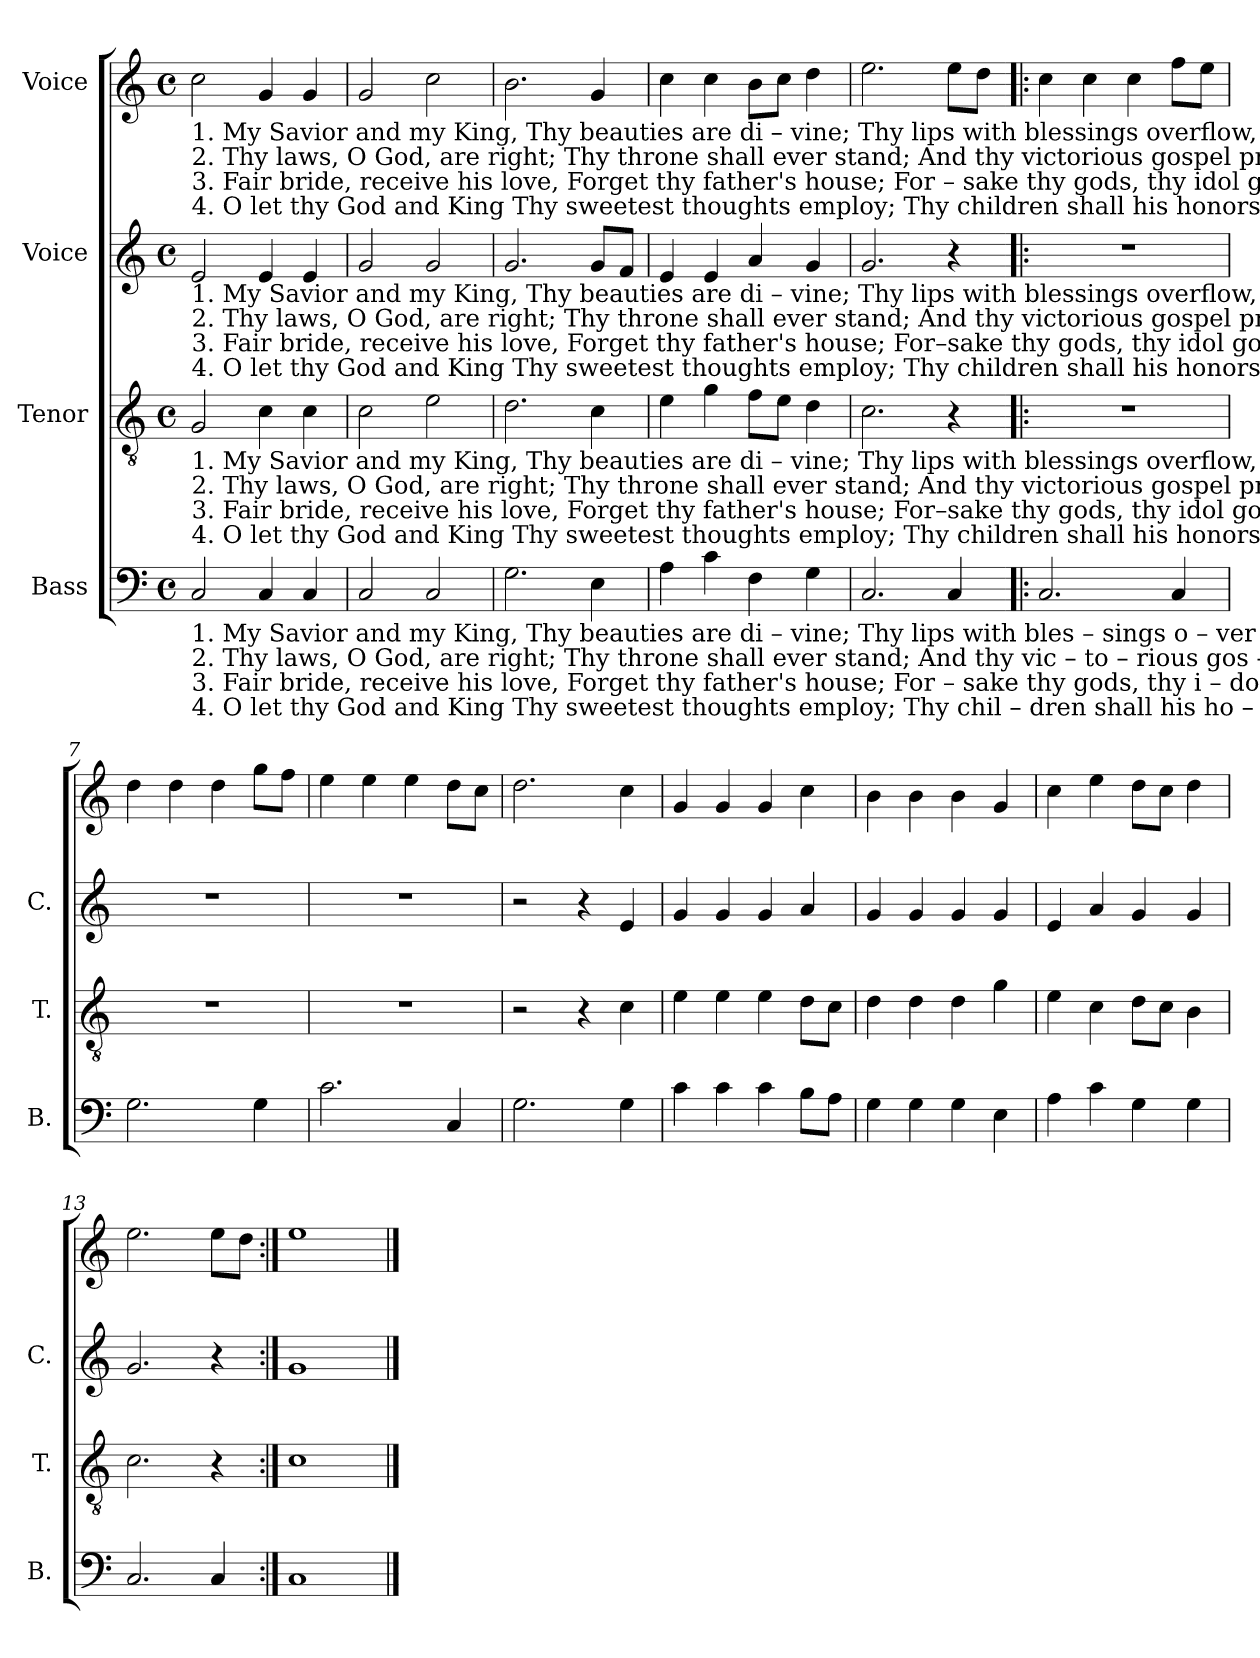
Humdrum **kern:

**kern	**kern	**kern	**kern
*part4	*part3	*part2	*part1
*staff4	*staff3	*staff2	*staff1
*I"Bass	*I"Tenor	*I"Voice	*I"Voice
*I'B.	*I'T.	*I'C.	*
*clefF4	*clefGv2	*clefG2	*clefG2
*k[]	*k[]	*k[]	*k[]
*M4/4	*M4/4	*M4/4	*M4/4
*met(c)	*met(c)	*met(c)	*met(c)
*MM130	*MM130	*MM130	*MM130
=1	=1	=1	=1
!	!	!	!LO:TX:b:t=1. My  Savior  and  my  King,   Thy  beauties    are    di – vine;  Thy   lips  with blessings overflow,   And   every  grace   is    thine.   Thy  lips  with  blessings overflow, And every grace is thine.  Thy
!	!	!	!LO:TX:b:t=2. Thy  laws,  O God, are  right;  Thy  throne shall ever stand;   And  thy  victorious  gospel  proves    A   scepter   in   thy   hand.  And  thy  victorious gospel proves   A  scepter   in   thy   hand.   And
!	!	!	!LO:TX:b:t=3. Fair bride, receive his love,  Forget  thy  father's  house;  For – sake  thy  gods, thy idol gods,  And  pay thy  Lord thy   vows.  For–sake thy gods, thy  idol  gods, And pay thy Lord thy  vows.  For–
!	!	!	!LO:TX:b:t=4. O  let  thy  God and King  Thy sweetest thoughts employ;  Thy  children  shall  his  honors sing   In    pa – la – ces   of    joy.    Thy  children shall his  honors sing   In   pa – la – ces  of   joy.    Thy
!	!	!LO:TX:b:t=1. My  Savior  and  my  King,   Thy  beauties    are    di – vine;                                                                                                                                                                                 Thy  lips  with  blessings overflow, And every grace is thine.     Thy	!
!	!	!LO:TX:b:t=2. Thy  laws,  O God, are  right;  Thy  throne shall ever stand;                                                                                                                                                                              And  thy  victorious gospel proves   A  scepter   in   thy   hand.   And	!
!	!	!LO:TX:b:t=3. Fair bride, receive his love,  Forget  thy  father's  house;                                                                                                                                                                                     For–sake thy gods, thy  idol  gods, And pay thy Lord thy  vows.  For–	!
!	!	!LO:TX:b:t=4. O  let  thy  God and King  Thy sweetest thoughts employ;                                                                                                                                                                             Thy  children shall his  honors sing   In   pa – la – ces  of   joy.    Thy	!
!	!LO:TX:b:t=1. My  Savior  and  my  King,   Thy  beauties    are    di – vine;                                                                                                                                                                                 Thy  lips  with  blessings overflow, And every grace is thine.     Thy	!	!
!	!LO:TX:b:t=2. Thy  laws,  O God, are  right;  Thy  throne shall ever stand;                                                                                                                                                                              And  thy  victorious gospel proves   A  scepter   in   thy   hand.   And	!	!
!	!LO:TX:b:t=3. Fair bride, receive his love,  Forget  thy  father's  house;                                                                                                                                                                                     For–sake thy gods, thy  idol  gods, And pay thy Lord thy  vows.  For–	!	!
!	!LO:TX:b:t=4. O  let  thy  God and King  Thy sweetest thoughts employ;                                                                                                                                                                             Thy  children shall his  honors sing   In   pa – la – ces  of   joy.    Thy	!	!
!LO:TX:b:t=1. My   Savior  and  my  King,  Thy  beauties  are  di – vine;   Thy             lips             with      bles     –     sings     o          –         ver   – flow,   Thy  lips with blessings  overflow,  And  every  grace is  thine.  Thy	!	!	!
!LO:TX:b:t=2. Thy laws, O God, are right;  Thy throne shall ever stand;   And        thy                vic    –    to         –     rious     gos     –        pel   proves   And  thy  victorious gospel proves  A  scepter   in   thy  hand.   And	!	!	!
!LO:TX:b:t=3. Fair bride, receive his love,  Forget  thy  father's  house;     For    –   sake             thy        gods,              thy          i           –         dol    gods,  For–sake thy gods, thy  idol  gods, And pay thy Lord thy  vows.  For–	!	!	!
!LO:TX:b:t=4. O  let  thy  God and King  Thy sweetest thoughts employ;  Thy      chil   –    dren     shall              his         ho       –      nors  sing     Thy   children  shall  his  honors sing   In   pa – la – ces  of   joy.    Thy	!	!	!
2C/	2G/	2e/	2cc\
4C/	4c\	4e/	4g/
4C/	4c\	4e/	4g/
=2	=2	=2	=2
2C/	2c\	2g/	2g/
2C/	2e\	2g/	2cc\
=3	=3	=3	=3
2.G\	2.d\	2.g/	2.b\
4E\	4c\	8g/L	4g/
.	.	8f/J	.
=4	=4	=4	=4
4A\	4e\	4e/	4cc\
4c\	4g\	4e/	4cc\
4F\	8f\L	4a/	8b\L
.	8e\J	.	8cc\J
4G\	4d\	4g/	4dd\
=5	=5	=5	=5
2.C/	2.c\	2.g/	2.ee\
4C/	4r	4r	8ee\L
.	.	.	8dd\J
=6!|:	=6!|:	=6!|:	=6!|:
2.C/	1r	1r	4cc\
.	.	.	4cc\
.	.	.	4cc\
4C/	.	.	8ff\L
.	.	.	8ee\J
=7	=7	=7	=7
2.G\	1r	1r	4dd\
.	.	.	4dd\
.	.	.	4dd\
4G\	.	.	8gg\L
.	.	.	8ff\J
=8	=8	=8	=8
2.c\	1r	1r	4ee\
.	.	.	4ee\
.	.	.	4ee\
4C/	.	.	8dd\L
.	.	.	8cc\J
=9	=9	=9	=9
2.G\	2r	2r	2.dd\
.	4r	4r	.
4G\	4c\	4e/	4cc\
=10	=10	=10	=10
4c\	4e\	4g/	4g/
4c\	4e\	4g/	4g/
4c\	4e\	4g/	4g/
8B\L	8d\L	4a/	4cc\
8A\J	8c\J	.	.
=11	=11	=11	=11
4G\	4d\	4g/	4b\
4G\	4d\	4g/	4b\
4G\	4d\	4g/	4b\
4E\	4g\	4g/	4g/
=12	=12	=12	=12
4A\	4e\	4e/	4cc\
4c\	4c\	4a/	4ee\
4G\	8d\L	4g/	8dd\L
.	8c\J	.	8cc\J
4G\	4B\	4g/	4dd\
=13	=13	=13	=13
2.C/	2.c\	2.g/	2.ee\
4C/	4r	4r	8ee\L
.	.	.	8dd\J
=14:|!	=14:|!	=14:|!	=14:|!
1C	1c	1g	1ee
==	==	==	==
*-	*-	*-	*-
